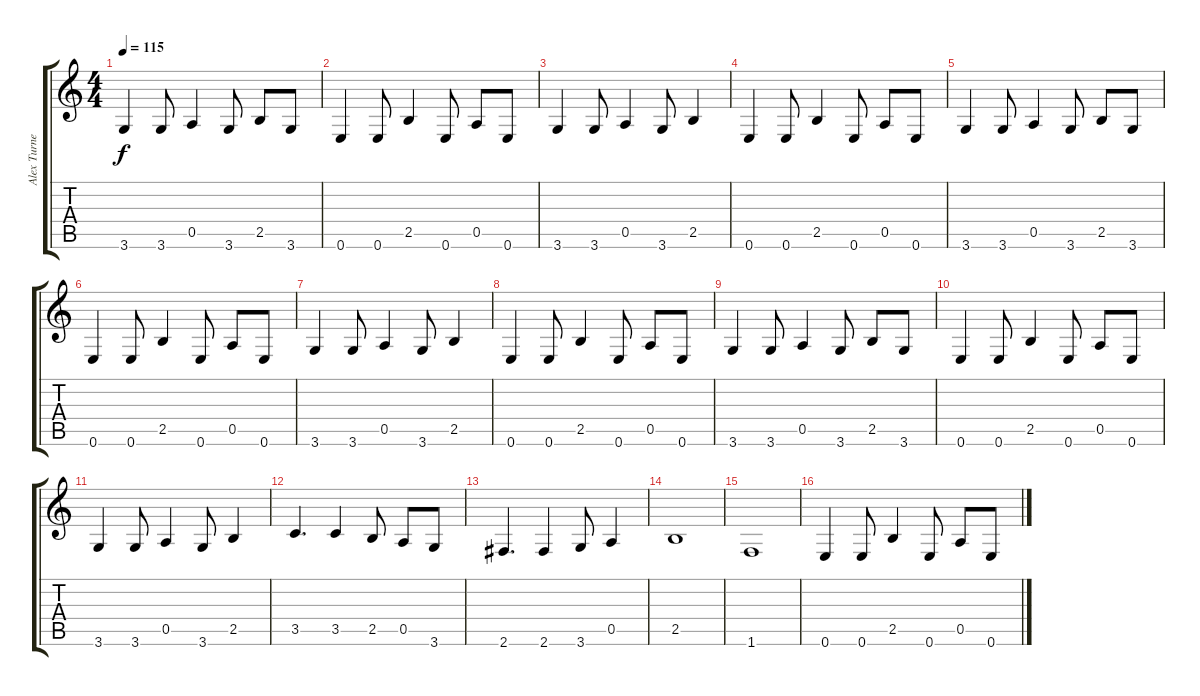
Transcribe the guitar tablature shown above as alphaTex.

\track ("Alex Turner (Rhythm Guitar)" "Alex Turne") {instrument overdrivenguitar}
\staff {score tabs}
\tuning (E4 B3 G3 D3 A2 E2) {hide}
\ts (4 4)
\tempo 115
\clef g2
\ks c
3.6.4{dy f instrument electricguitarclean} 3.6.8 0.5.4 3.6.8 2.5.8 3.6.8 |
0.6.4{instrument electricguitarclean} 0.6.8 2.5.4 0.6.8 0.5.8 0.6.8 |
3.6.4{instrument electricguitarclean} 3.6.8 0.5.4 3.6.8 2.5.4 |
0.6.4{instrument electricguitarclean} 0.6.8 2.5.4 0.6.8 0.5.8 0.6.8 |
3.6.4{instrument electricguitarclean} 3.6.8 0.5.4 3.6.8 2.5.8 3.6.8 |
0.6.4{instrument electricguitarclean} 0.6.8 2.5.4 0.6.8 0.5.8 0.6.8 |
3.6.4{instrument electricguitarclean} 3.6.8 0.5.4 3.6.8 2.5.4 |
0.6.4{instrument electricguitarclean} 0.6.8 2.5.4 0.6.8 0.5.8 0.6.8 |
3.6.4{instrument electricguitarclean} 3.6.8 0.5.4 3.6.8 2.5.8 3.6.8 |
0.6.4{instrument electricguitarclean} 0.6.8 2.5.4 0.6.8 0.5.8 0.6.8 |
3.6.4{instrument electricguitarclean} 3.6.8 0.5.4 3.6.8 2.5.4 |
3.5.4{d} 3.5.4 2.5.8 0.5.8 3.6.8 |
2.6.4{d} 2.6.4 3.6.8 0.5.4 |
2.5.1 |
1.6.1 |
0.6.4{instrument electricguitarclean} 0.6.8 2.5.4 0.6.8 0.5.8 0.6.8
